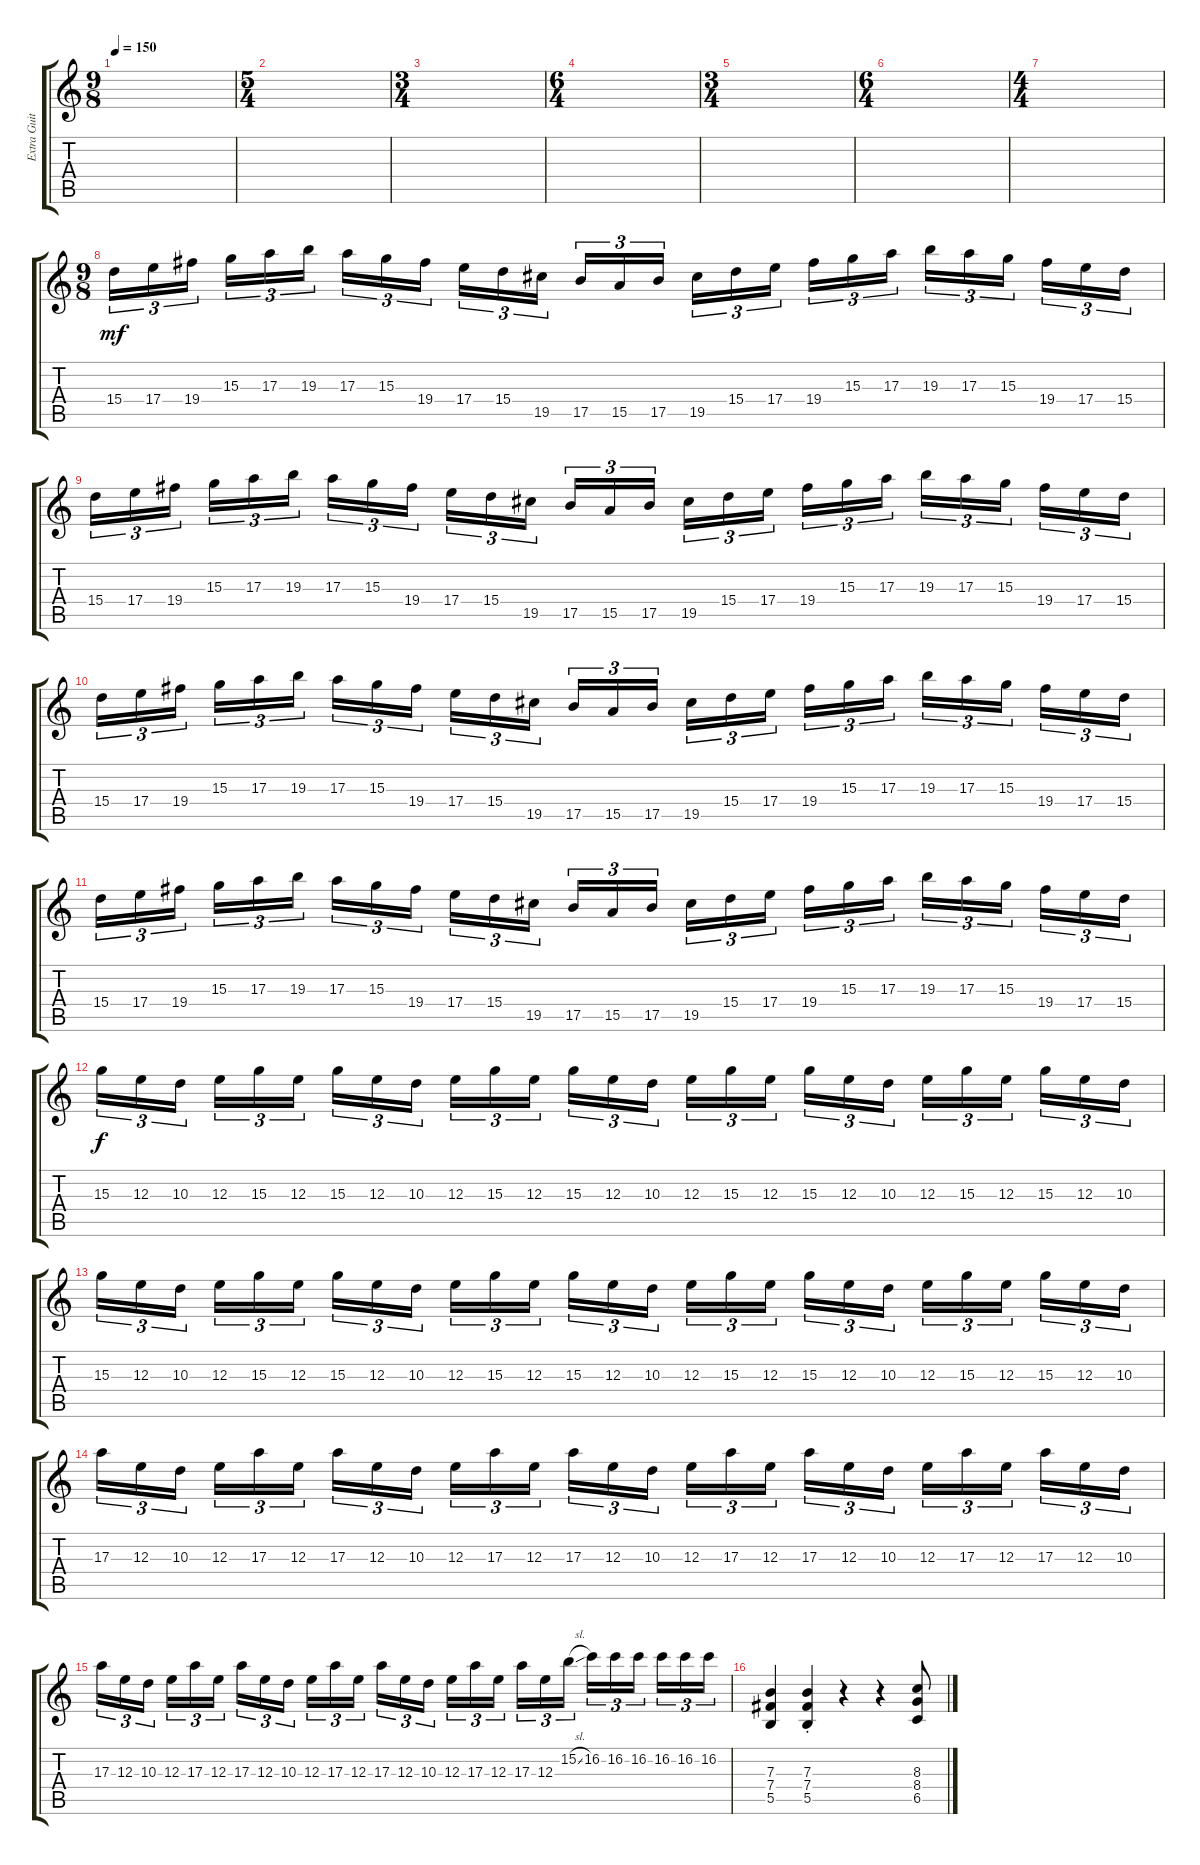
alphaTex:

\track ("Extra Guitar" "Extra Guit") {instrument overdrivenguitar}
\staff {score tabs}
\tuning (Db4 Ab3 E3 B2 Gb2 Db2) {hide}
\ts (9 8)
\tempo 150
\clef g2
\ks c
|
\ts (5 4)
|
\ts (3 4)
|
\ts (6 4)
|
\ts (3 4)
|
\ts (6 4)
|
\ts (4 4)
|
\ts (9 8)
15.4.16{tu (3 2) dy mf} 17.4.16{tu (3 2)} 19.4.16{tu (3 2) beam splitsecondary} 15.3.16{tu (3 2)} 17.3.16{tu (3 2)} 19.3.16{tu (3 2) beam splitsecondary} 17.3.16{tu (3 2)} 15.3.16{tu (3 2)} 19.4.16{tu (3 2)} 17.4.16{tu (3 2)} 15.4.16{tu (3 2)} 19.5.16{tu (3 2) beam splitsecondary} 17.5.16{tu (3 2)} 15.5.16{tu (3 2)} 17.5.16{tu (3 2) beam splitsecondary} 19.5.16{tu (3 2)} 15.4.16{tu (3 2)} 17.4.16{tu (3 2)} 19.4.16{tu (3 2)} 15.3.16{tu (3 2)} 17.3.16{tu (3 2) beam splitsecondary} 19.3.16{tu (3 2)} 17.3.16{tu (3 2)} 15.3.16{tu (3 2) beam splitsecondary} 19.4.16{tu (3 2)} 17.4.16{tu (3 2)} 15.4.16{tu (3 2)} |
15.4.16{tu (3 2)} 17.4.16{tu (3 2)} 19.4.16{tu (3 2) beam splitsecondary} 15.3.16{tu (3 2)} 17.3.16{tu (3 2)} 19.3.16{tu (3 2) beam splitsecondary} 17.3.16{tu (3 2)} 15.3.16{tu (3 2)} 19.4.16{tu (3 2)} 17.4.16{tu (3 2)} 15.4.16{tu (3 2)} 19.5.16{tu (3 2) beam splitsecondary} 17.5.16{tu (3 2)} 15.5.16{tu (3 2)} 17.5.16{tu (3 2) beam splitsecondary} 19.5.16{tu (3 2)} 15.4.16{tu (3 2)} 17.4.16{tu (3 2)} 19.4.16{tu (3 2)} 15.3.16{tu (3 2)} 17.3.16{tu (3 2) beam splitsecondary} 19.3.16{tu (3 2)} 17.3.16{tu (3 2)} 15.3.16{tu (3 2) beam splitsecondary} 19.4.16{tu (3 2)} 17.4.16{tu (3 2)} 15.4.16{tu (3 2)} |
15.4.16{tu (3 2)} 17.4.16{tu (3 2)} 19.4.16{tu (3 2) beam splitsecondary} 15.3.16{tu (3 2)} 17.3.16{tu (3 2)} 19.3.16{tu (3 2) beam splitsecondary} 17.3.16{tu (3 2)} 15.3.16{tu (3 2)} 19.4.16{tu (3 2)} 17.4.16{tu (3 2)} 15.4.16{tu (3 2)} 19.5.16{tu (3 2) beam splitsecondary} 17.5.16{tu (3 2)} 15.5.16{tu (3 2)} 17.5.16{tu (3 2) beam splitsecondary} 19.5.16{tu (3 2)} 15.4.16{tu (3 2)} 17.4.16{tu (3 2)} 19.4.16{tu (3 2)} 15.3.16{tu (3 2)} 17.3.16{tu (3 2) beam splitsecondary} 19.3.16{tu (3 2)} 17.3.16{tu (3 2)} 15.3.16{tu (3 2) beam splitsecondary} 19.4.16{tu (3 2)} 17.4.16{tu (3 2)} 15.4.16{tu (3 2)} |
15.4.16{tu (3 2)} 17.4.16{tu (3 2)} 19.4.16{tu (3 2) beam splitsecondary} 15.3.16{tu (3 2)} 17.3.16{tu (3 2)} 19.3.16{tu (3 2) beam splitsecondary} 17.3.16{tu (3 2)} 15.3.16{tu (3 2)} 19.4.16{tu (3 2)} 17.4.16{tu (3 2)} 15.4.16{tu (3 2)} 19.5.16{tu (3 2) beam splitsecondary} 17.5.16{tu (3 2)} 15.5.16{tu (3 2)} 17.5.16{tu (3 2) beam splitsecondary} 19.5.16{tu (3 2)} 15.4.16{tu (3 2)} 17.4.16{tu (3 2)} 19.4.16{tu (3 2)} 15.3.16{tu (3 2)} 17.3.16{tu (3 2) beam splitsecondary} 19.3.16{tu (3 2)} 17.3.16{tu (3 2)} 15.3.16{tu (3 2) beam splitsecondary} 19.4.16{tu (3 2)} 17.4.16{tu (3 2)} 15.4.16{tu (3 2)} |
15.3.16{tu (3 2) dy f} 12.3.16{tu (3 2)} 10.3.16{tu (3 2) beam splitsecondary} 12.3.16{tu (3 2)} 15.3.16{tu (3 2)} 12.3.16{tu (3 2) beam splitsecondary} 15.3.16{tu (3 2)} 12.3.16{tu (3 2)} 10.3.16{tu (3 2)} 12.3.16{tu (3 2)} 15.3.16{tu (3 2)} 12.3.16{tu (3 2) beam splitsecondary} 15.3.16{tu (3 2)} 12.3.16{tu (3 2)} 10.3.16{tu (3 2) beam splitsecondary} 12.3.16{tu (3 2)} 15.3.16{tu (3 2)} 12.3.16{tu (3 2)} 15.3.16{tu (3 2)} 12.3.16{tu (3 2)} 10.3.16{tu (3 2) beam splitsecondary} 12.3.16{tu (3 2)} 15.3.16{tu (3 2)} 12.3.16{tu (3 2) beam splitsecondary} 15.3.16{tu (3 2)} 12.3.16{tu (3 2)} 10.3.16{tu (3 2)} |
15.3.16{tu (3 2)} 12.3.16{tu (3 2)} 10.3.16{tu (3 2) beam splitsecondary} 12.3.16{tu (3 2)} 15.3.16{tu (3 2)} 12.3.16{tu (3 2) beam splitsecondary} 15.3.16{tu (3 2)} 12.3.16{tu (3 2)} 10.3.16{tu (3 2)} 12.3.16{tu (3 2)} 15.3.16{tu (3 2)} 12.3.16{tu (3 2) beam splitsecondary} 15.3.16{tu (3 2)} 12.3.16{tu (3 2)} 10.3.16{tu (3 2) beam splitsecondary} 12.3.16{tu (3 2)} 15.3.16{tu (3 2)} 12.3.16{tu (3 2)} 15.3.16{tu (3 2)} 12.3.16{tu (3 2)} 10.3.16{tu (3 2) beam splitsecondary} 12.3.16{tu (3 2)} 15.3.16{tu (3 2)} 12.3.16{tu (3 2) beam splitsecondary} 15.3.16{tu (3 2)} 12.3.16{tu (3 2)} 10.3.16{tu (3 2)} |
17.3.16{tu (3 2)} 12.3.16{tu (3 2)} 10.3.16{tu (3 2) beam splitsecondary} 12.3.16{tu (3 2)} 17.3.16{tu (3 2)} 12.3.16{tu (3 2) beam splitsecondary} 17.3.16{tu (3 2)} 12.3.16{tu (3 2)} 10.3.16{tu (3 2)} 12.3.16{tu (3 2)} 17.3.16{tu (3 2)} 12.3.16{tu (3 2) beam splitsecondary} 17.3.16{tu (3 2)} 12.3.16{tu (3 2)} 10.3.16{tu (3 2) beam splitsecondary} 12.3.16{tu (3 2)} 17.3.16{tu (3 2)} 12.3.16{tu (3 2)} 17.3.16{tu (3 2)} 12.3.16{tu (3 2)} 10.3.16{tu (3 2) beam splitsecondary} 12.3.16{tu (3 2)} 17.3.16{tu (3 2)} 12.3.16{tu (3 2) beam splitsecondary} 17.3.16{tu (3 2)} 12.3.16{tu (3 2)} 10.3.16{tu (3 2)} |
17.3.16{tu (3 2)} 12.3.16{tu (3 2)} 10.3.16{tu (3 2) beam splitsecondary} 12.3.16{tu (3 2)} 17.3.16{tu (3 2)} 12.3.16{tu (3 2) beam splitsecondary} 17.3.16{tu (3 2)} 12.3.16{tu (3 2)} 10.3.16{tu (3 2)} 12.3.16{tu (3 2)} 17.3.16{tu (3 2)} 12.3.16{tu (3 2) beam splitsecondary} 17.3.16{tu (3 2)} 12.3.16{tu (3 2)} 10.3.16{tu (3 2) beam splitsecondary} 12.3.16{tu (3 2)} 17.3.16{tu (3 2)} 12.3.16{tu (3 2)} 17.3.16{tu (3 2)} 12.3.16{tu (3 2)} 15.2{sl}.16{tu (3 2) beam splitsecondary} 16.2.16{tu (3 2)} 16.2.16{tu (3 2)} 16.2.16{tu (3 2) beam splitsecondary} 16.2.16{tu (3 2)} 16.2.16{tu (3 2)} 16.2.16{tu (3 2)} |
(7.3 7.4 5.5).4 (7.3 7.4 5.5{st}).4 r.4 r.4 (8.3 8.4 6.5).8
